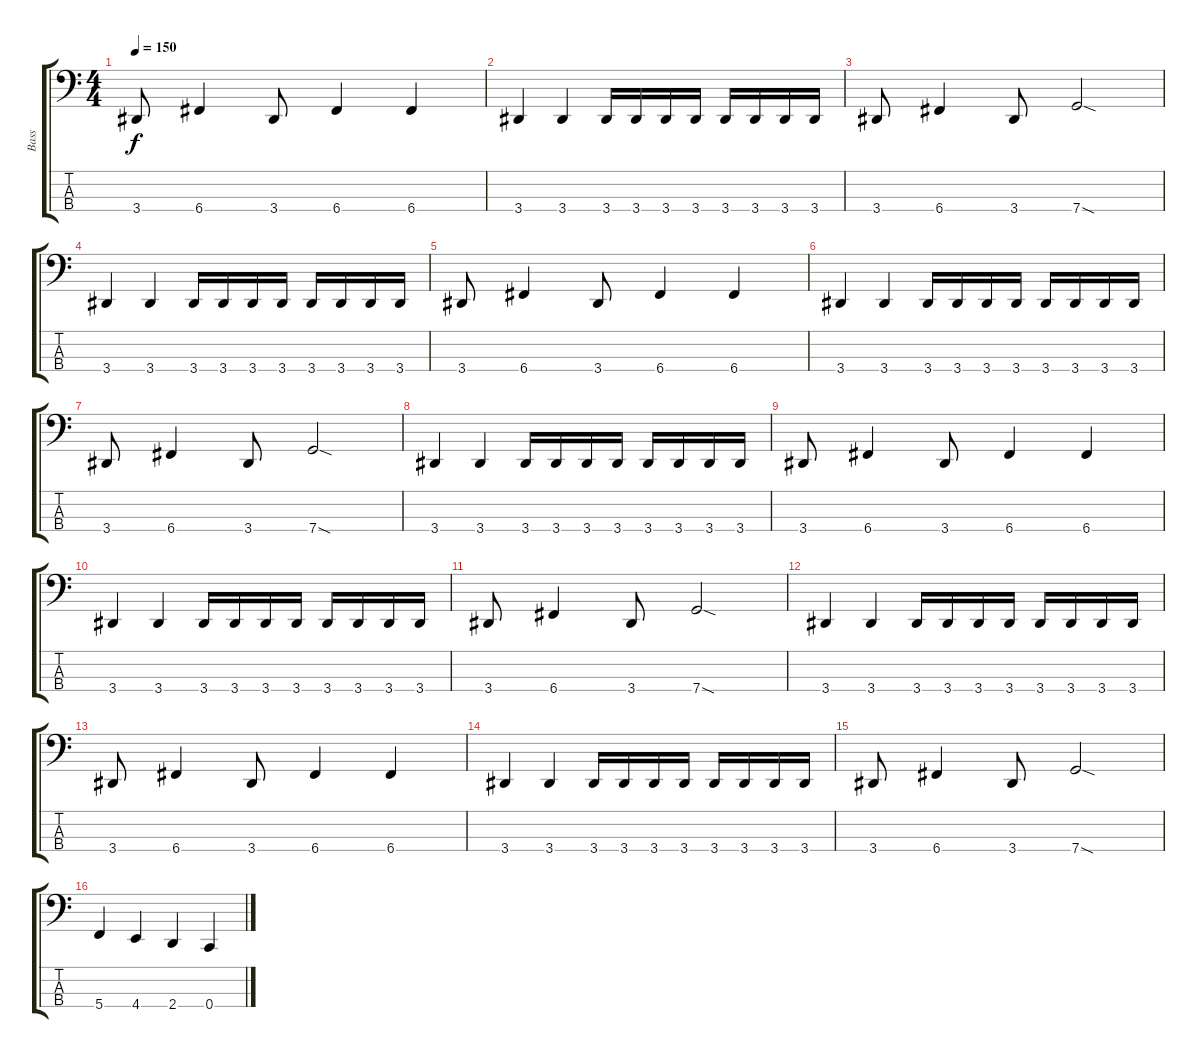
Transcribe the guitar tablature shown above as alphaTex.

\track ("Bass" "Bass") {instrument electricbassfinger}
\staff {score tabs}
\tuning (F2 C2 G1 C1) {hide}
\ts (4 4)
\tempo 150
\clef f4
\ks c
3.4.8{dy f} 6.4.4 3.4.8 6.4.4 6.4.4 |
3.4.4 3.4.4 3.4.16 3.4.16 3.4.16 3.4.16 3.4.16 3.4.16 3.4.16 3.4.16 |
3.4.8 6.4.4 3.4.8 7.4{sod}.2 |
3.4.4 3.4.4 3.4.16 3.4.16 3.4.16 3.4.16 3.4.16 3.4.16 3.4.16 3.4.16 |
3.4.8 6.4.4 3.4.8 6.4.4 6.4.4 |
3.4.4 3.4.4 3.4.16 3.4.16 3.4.16 3.4.16 3.4.16 3.4.16 3.4.16 3.4.16 |
3.4.8 6.4.4 3.4.8 7.4{sod}.2 |
3.4.4 3.4.4 3.4.16 3.4.16 3.4.16 3.4.16 3.4.16 3.4.16 3.4.16 3.4.16 |
3.4.8 6.4.4 3.4.8 6.4.4 6.4.4 |
3.4.4 3.4.4 3.4.16 3.4.16 3.4.16 3.4.16 3.4.16 3.4.16 3.4.16 3.4.16 |
3.4.8 6.4.4 3.4.8 7.4{sod}.2 |
3.4.4 3.4.4 3.4.16 3.4.16 3.4.16 3.4.16 3.4.16 3.4.16 3.4.16 3.4.16 |
3.4.8 6.4.4 3.4.8 6.4.4 6.4.4 |
3.4.4 3.4.4 3.4.16 3.4.16 3.4.16 3.4.16 3.4.16 3.4.16 3.4.16 3.4.16 |
3.4.8 6.4.4 3.4.8 7.4{sod}.2 |
5.4.4 4.4.4 2.4.4 0.4.4
